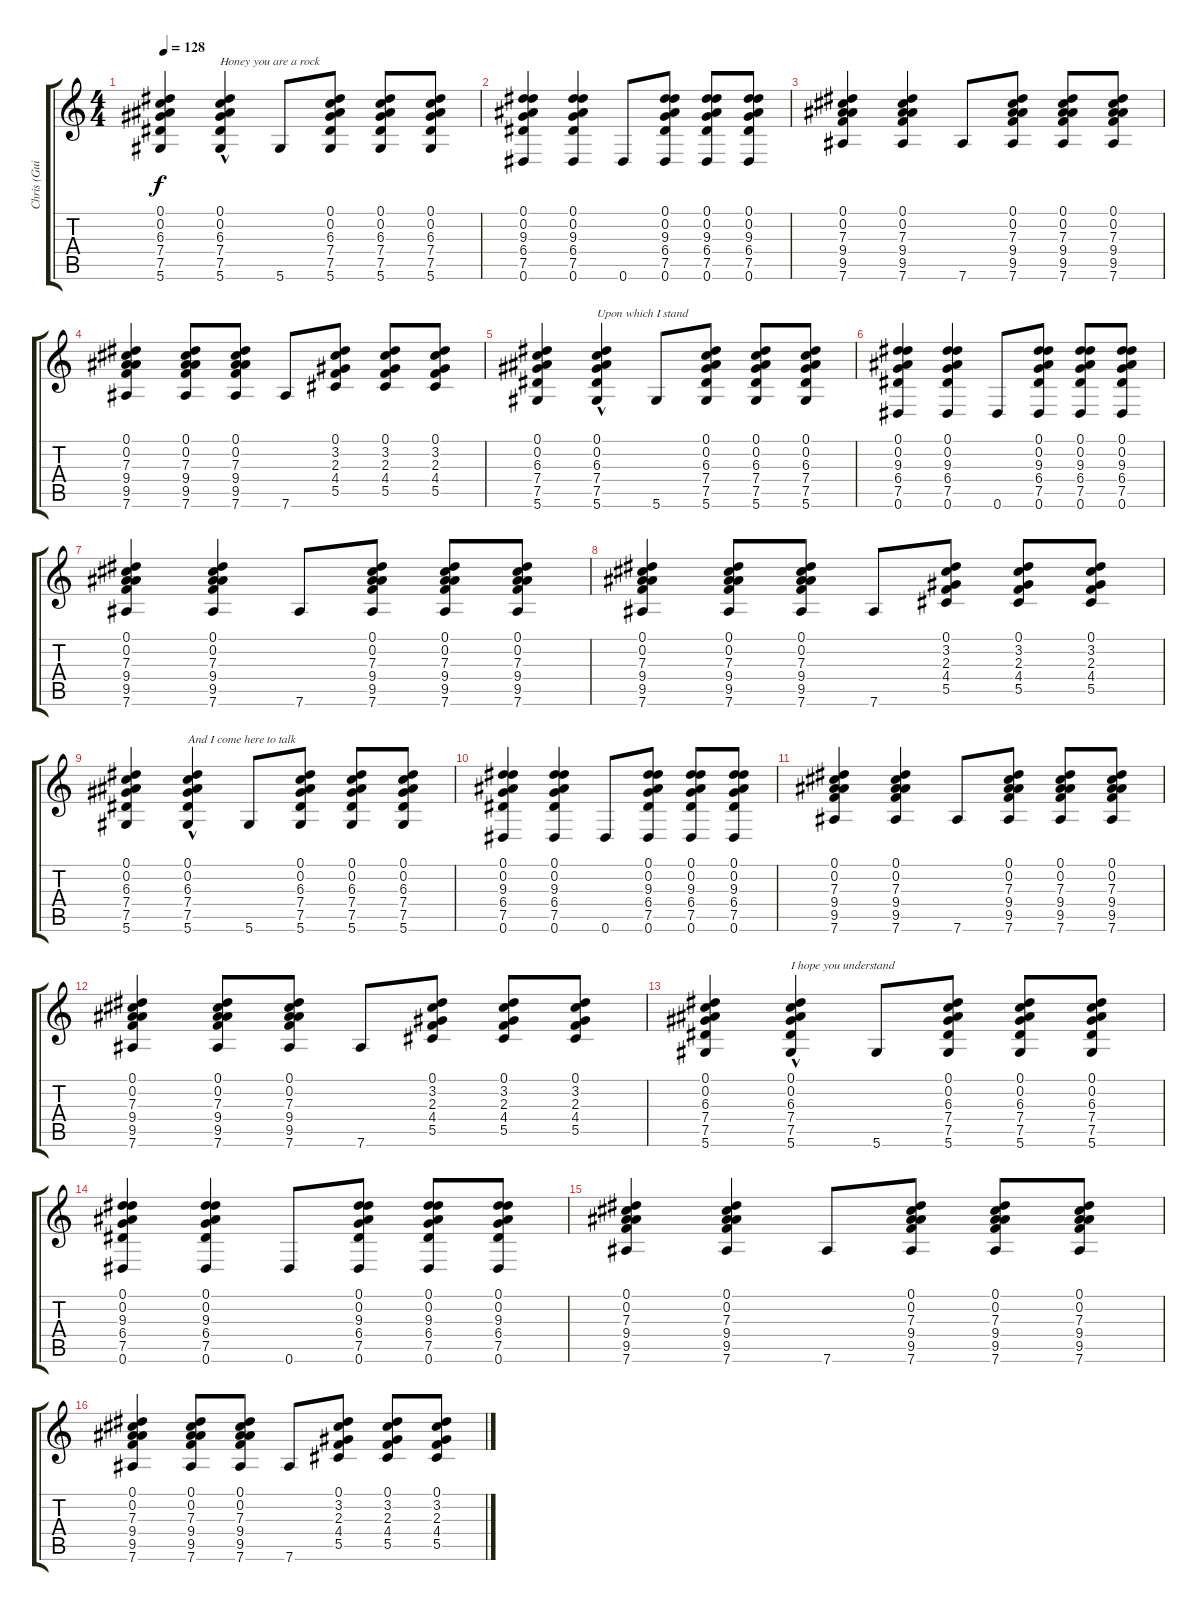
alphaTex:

\track ("Chris (Guitar)" "Chris (Gui") {instrument acousticguitarsteel}
\staff {score tabs}
\tuning (Eb4 Bb3 Gb3 Db3 Ab2 Eb2) {hide}
\ts (4 4)
\tempo 128
\clef g2
\ks c
(0.1 0.2 6.3 7.4 7.5 5.6).4{dy f instrument acousticguitarsteel} (0.1{hac} 0.2{hac} 6.3{hac} 7.4 7.5 5.6).4{txt "Honey you are a rock"} 5.6.8 (0.1 0.2 6.3 7.4 7.5 5.6).8 (0.1 0.2 6.3 7.4 7.5 5.6).8 (0.1 0.2 6.3 7.4 7.5 5.6).8 |
(0.1 0.2 9.3 6.4 7.5 0.6).4 (0.1 0.2 9.3 6.4 7.5 0.6).4 0.6.8 (0.1 0.2 9.3 6.4 7.5 0.6).8 (0.1 0.2 9.3 6.4 7.5 0.6).8 (0.1 0.2 9.3 6.4 7.5 0.6).8 |
(0.1 0.2 7.3 9.4 9.5 7.6).4 (0.1 0.2 7.3 9.4 9.5 7.6).4 7.6.8 (0.1 0.2 7.3 9.4 9.5 7.6).8 (0.1 0.2 7.3 9.4 9.5 7.6).8 (0.1 0.2 7.3 9.4 9.5 7.6).8 |
(0.1 0.2 7.3 9.4 9.5 7.6).4 (0.1 0.2 7.3 9.4 9.5 7.6).8 (0.1 0.2 7.3 9.4 9.5 7.6).8 7.6.8 (0.1 3.2 2.3 4.4 5.5).8 (0.1 3.2 2.3 4.4 5.5).8 (0.1 3.2 2.3 4.4 5.5).8 |
(0.1 0.2 6.3 7.4 7.5 5.6).4 (0.1{hac} 0.2{hac} 6.3{hac} 7.4 7.5 5.6).4{txt "Upon which I stand"} 5.6.8 (0.1 0.2 6.3 7.4 7.5 5.6).8 (0.1 0.2 6.3 7.4 7.5 5.6).8 (0.1 0.2 6.3 7.4 7.5 5.6).8 |
(0.1 0.2 9.3 6.4 7.5 0.6).4 (0.1 0.2 9.3 6.4 7.5 0.6).4 0.6.8 (0.1 0.2 9.3 6.4 7.5 0.6).8 (0.1 0.2 9.3 6.4 7.5 0.6).8 (0.1 0.2 9.3 6.4 7.5 0.6).8 |
(0.1 0.2 7.3 9.4 9.5 7.6).4 (0.1 0.2 7.3 9.4 9.5 7.6).4 7.6.8 (0.1 0.2 7.3 9.4 9.5 7.6).8 (0.1 0.2 7.3 9.4 9.5 7.6).8 (0.1 0.2 7.3 9.4 9.5 7.6).8 |
(0.1 0.2 7.3 9.4 9.5 7.6).4 (0.1 0.2 7.3 9.4 9.5 7.6).8 (0.1 0.2 7.3 9.4 9.5 7.6).8 7.6.8 (0.1 3.2 2.3 4.4 5.5).8 (0.1 3.2 2.3 4.4 5.5).8 (0.1 3.2 2.3 4.4 5.5).8 |
(0.1 0.2 6.3 7.4 7.5 5.6).4 (0.1{hac} 0.2{hac} 6.3{hac} 7.4 7.5 5.6).4{txt "And I come here to talk"} 5.6.8 (0.1 0.2 6.3 7.4 7.5 5.6).8 (0.1 0.2 6.3 7.4 7.5 5.6).8 (0.1 0.2 6.3 7.4 7.5 5.6).8 |
(0.1 0.2 9.3 6.4 7.5 0.6).4 (0.1 0.2 9.3 6.4 7.5 0.6).4 0.6.8 (0.1 0.2 9.3 6.4 7.5 0.6).8 (0.1 0.2 9.3 6.4 7.5 0.6).8 (0.1 0.2 9.3 6.4 7.5 0.6).8 |
(0.1 0.2 7.3 9.4 9.5 7.6).4 (0.1 0.2 7.3 9.4 9.5 7.6).4 7.6.8 (0.1 0.2 7.3 9.4 9.5 7.6).8 (0.1 0.2 7.3 9.4 9.5 7.6).8 (0.1 0.2 7.3 9.4 9.5 7.6).8 |
(0.1 0.2 7.3 9.4 9.5 7.6).4 (0.1 0.2 7.3 9.4 9.5 7.6).8 (0.1 0.2 7.3 9.4 9.5 7.6).8 7.6.8 (0.1 3.2 2.3 4.4 5.5).8 (0.1 3.2 2.3 4.4 5.5).8 (0.1 3.2 2.3 4.4 5.5).8 |
(0.1 0.2 6.3 7.4 7.5 5.6).4 (0.1{hac} 0.2{hac} 6.3{hac} 7.4 7.5 5.6).4{txt "I hope you understand"} 5.6.8 (0.1 0.2 6.3 7.4 7.5 5.6).8 (0.1 0.2 6.3 7.4 7.5 5.6).8 (0.1 0.2 6.3 7.4 7.5 5.6).8 |
(0.1 0.2 9.3 6.4 7.5 0.6).4 (0.1 0.2 9.3 6.4 7.5 0.6).4 0.6.8 (0.1 0.2 9.3 6.4 7.5 0.6).8 (0.1 0.2 9.3 6.4 7.5 0.6).8 (0.1 0.2 9.3 6.4 7.5 0.6).8 |
(0.1 0.2 7.3 9.4 9.5 7.6).4 (0.1 0.2 7.3 9.4 9.5 7.6).4 7.6.8 (0.1 0.2 7.3 9.4 9.5 7.6).8 (0.1 0.2 7.3 9.4 9.5 7.6).8 (0.1 0.2 7.3 9.4 9.5 7.6).8 |
(0.1 0.2 7.3 9.4 9.5 7.6).4 (0.1 0.2 7.3 9.4 9.5 7.6).8 (0.1 0.2 7.3 9.4 9.5 7.6).8 7.6.8 (0.1 3.2 2.3 4.4 5.5).8 (0.1 3.2 2.3 4.4 5.5).8 (0.1 3.2 2.3 4.4 5.5).8
